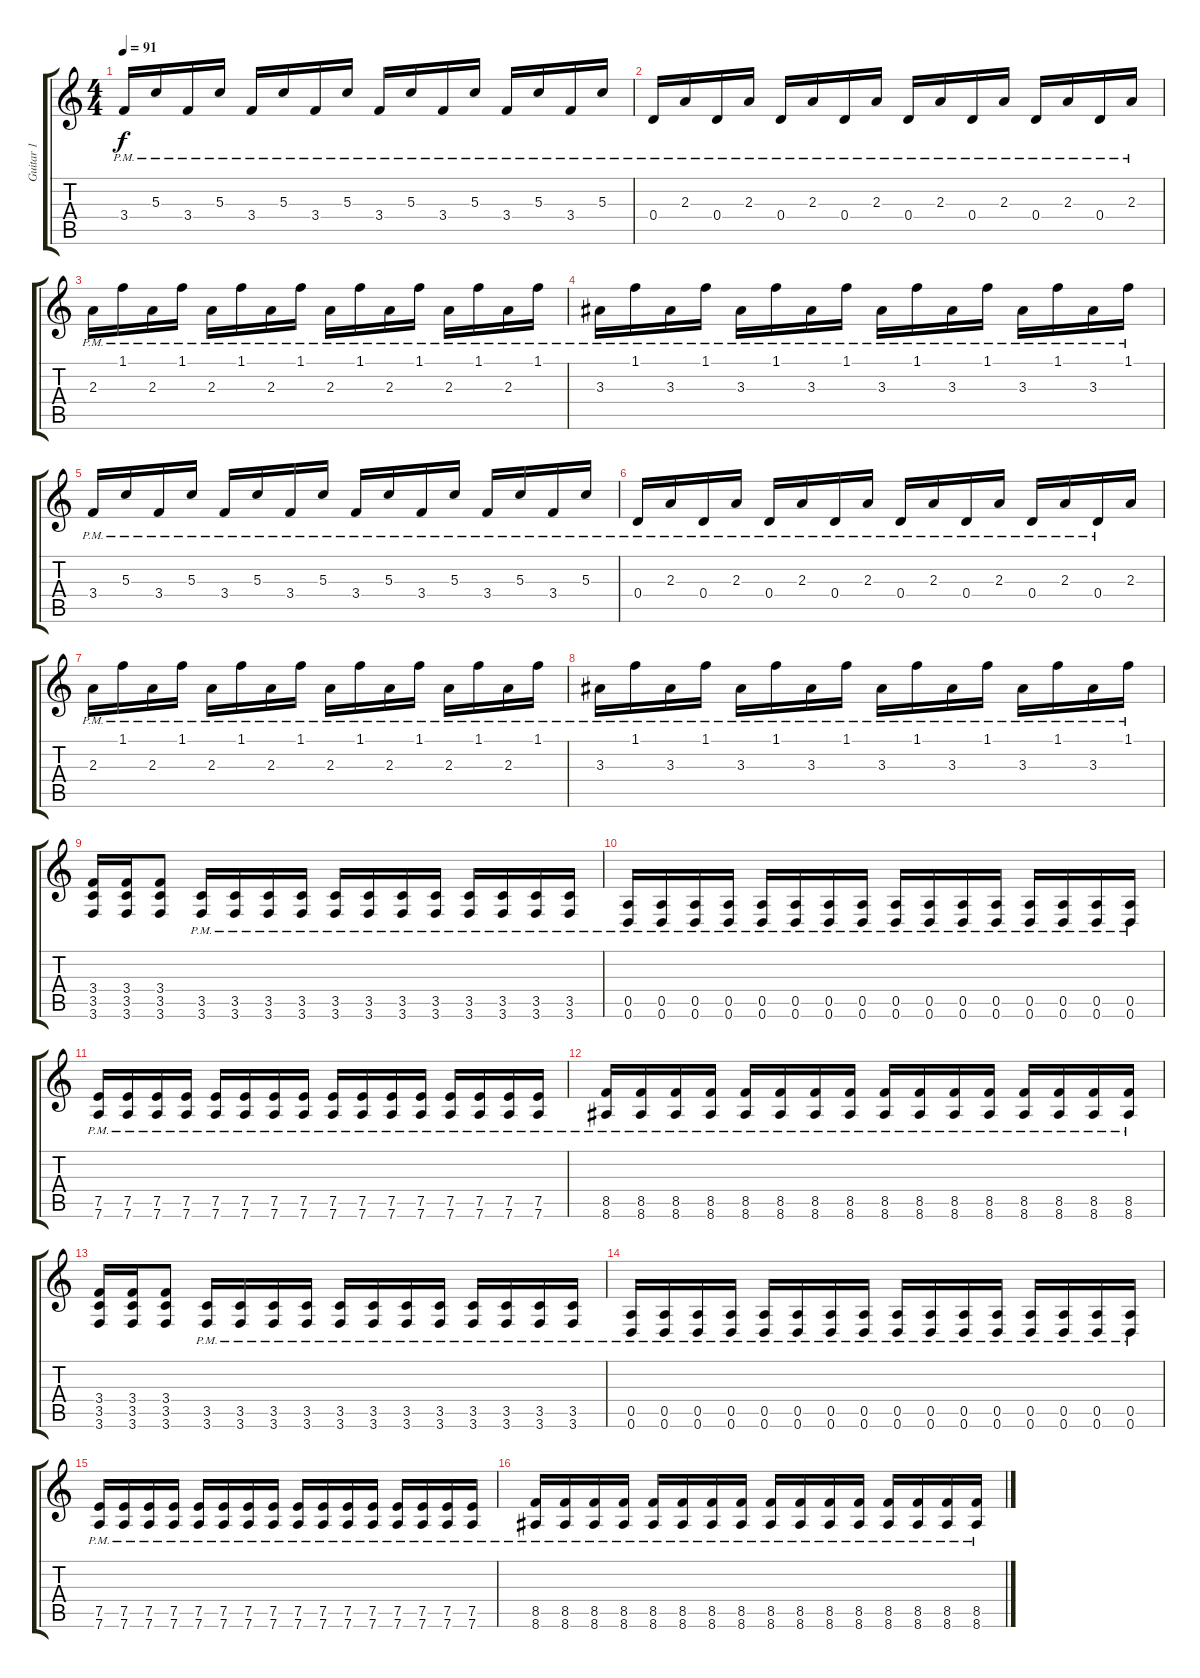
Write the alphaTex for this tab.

\track ("Guitar 1" "Guitar 1") {instrument distortionguitar}
\staff {score tabs}
\tuning (E4 B3 G3 D3 A2 D2) {hide}
\ts (4 4)
\tempo 91
\clef g2
\ks c
3.4{pm}.16{dy f instrument distortionguitar} 5.3{pm}.16 3.4{pm}.16 5.3{pm}.16 3.4{pm}.16 5.3{pm}.16 3.4{pm}.16 5.3{pm}.16 3.4{pm}.16 5.3{pm}.16 3.4{pm}.16 5.3{pm}.16 3.4{pm}.16 5.3{pm}.16 3.4{pm}.16 5.3{pm}.16 |
0.4{pm}.16 2.3{pm}.16 0.4{pm}.16 2.3{pm}.16 0.4{pm}.16 2.3{pm}.16 0.4{pm}.16 2.3{pm}.16 0.4{pm}.16 2.3{pm}.16 0.4{pm}.16 2.3{pm}.16 0.4{pm}.16 2.3{pm}.16 0.4{pm}.16 2.3{pm}.16 |
2.3{pm}.16 1.1{pm}.16 2.3{pm}.16 1.1{pm}.16 2.3{pm}.16 1.1{pm}.16 2.3{pm}.16 1.1{pm}.16 2.3{pm}.16 1.1{pm}.16 2.3{pm}.16 1.1{pm}.16 2.3{pm}.16 1.1{pm}.16 2.3{pm}.16 1.1{pm}.16 |
3.3{pm}.16 1.1{pm}.16 3.3{pm}.16 1.1{pm}.16 3.3{pm}.16 1.1{pm}.16 3.3{pm}.16 1.1{pm}.16 3.3{pm}.16 1.1{pm}.16 3.3{pm}.16 1.1{pm}.16 3.3{pm}.16 1.1{pm}.16 3.3{pm}.16 1.1{pm}.16 |
3.4{pm}.16{instrument distortionguitar} 5.3{pm}.16 3.4{pm}.16 5.3{pm}.16 3.4{pm}.16 5.3{pm}.16 3.4{pm}.16 5.3{pm}.16 3.4{pm}.16 5.3{pm}.16 3.4{pm}.16 5.3{pm}.16 3.4{pm}.16 5.3{pm}.16 3.4{pm}.16 5.3{pm}.16 |
0.4{pm}.16 2.3{pm}.16 0.4{pm}.16 2.3{pm}.16 0.4{pm}.16 2.3{pm}.16 0.4{pm}.16 2.3{pm}.16 0.4{pm}.16 2.3{pm}.16 0.4{pm}.16 2.3{pm}.16 0.4{pm}.16 2.3{pm}.16 0.4{pm}.16 2.3.16 |
2.3{pm}.16 1.1{pm}.16 2.3{pm}.16 1.1{pm}.16 2.3{pm}.16 1.1{pm}.16 2.3{pm}.16 1.1{pm}.16 2.3{pm}.16 1.1{pm}.16 2.3{pm}.16 1.1{pm}.16 2.3{pm}.16 1.1{pm}.16 2.3{pm}.16 1.1{pm}.16 |
3.3{pm}.16 1.1{pm}.16 3.3{pm}.16 1.1{pm}.16 3.3{pm}.16 1.1{pm}.16 3.3{pm}.16 1.1{pm}.16 3.3{pm}.16 1.1{pm}.16 3.3{pm}.16 1.1{pm}.16 3.3{pm}.16 1.1{pm}.16 3.3{pm}.16 1.1{pm}.16 |
(3.4 3.5 3.6).16 (3.4 3.5 3.6).16 (3.4 3.5 3.6).8 (3.5 3.6{pm}).16 (3.5 3.6{pm}).16 (3.5 3.6{pm}).16 (3.5 3.6{pm}).16 (3.5 3.6{pm}).16 (3.5 3.6{pm}).16 (3.5 3.6{pm}).16 (3.5 3.6{pm}).16 (3.5 3.6{pm}).16 (3.5 3.6{pm}).16 (3.5 3.6{pm}).16 (3.5 3.6{pm}).16 |
(0.5{pm} 0.6).16 (0.5{pm} 0.6).16 (0.5 0.6{pm}).16 (0.5 0.6{pm}).16 (0.5 0.6{pm}).16 (0.5 0.6{pm}).16 (0.5 0.6{pm}).16 (0.5 0.6{pm}).16 (0.5 0.6{pm}).16 (0.5 0.6{pm}).16 (0.5 0.6{pm}).16 (0.5 0.6{pm}).16 (0.5 0.6{pm}).16 (0.5 0.6{pm}).16 (0.5 0.6{pm}).16 (0.5 0.6{pm}).16 |
(7.5{pm} 7.6).16 (7.5{pm} 7.6).16 (7.5{pm} 7.6).16 (7.5{pm} 7.6).16 (7.5{pm} 7.6).16 (7.5{pm} 7.6).16 (7.5{pm} 7.6).16 (7.5{pm} 7.6).16 (7.5{pm} 7.6).16 (7.5{pm} 7.6).16 (7.5{pm} 7.6).16 (7.5{pm} 7.6).16 (7.5{pm} 7.6).16 (7.5{pm} 7.6).16 (7.5{pm} 7.6).16 (7.5{pm} 7.6).16 |
(8.5{pm} 8.6).16 (8.5{pm} 8.6).16 (8.5{pm} 8.6).16 (8.5{pm} 8.6).16 (8.5{pm} 8.6).16 (8.5{pm} 8.6).16 (8.5{pm} 8.6).16 (8.5{pm} 8.6).16 (8.5{pm} 8.6).16 (8.5{pm} 8.6).16 (8.5{pm} 8.6).16 (8.5{pm} 8.6).16 (8.5{pm} 8.6).16 (8.5{pm} 8.6).16 (8.5{pm} 8.6).16 (8.5{pm} 8.6).16 |
(3.4 3.5 3.6).16 (3.4 3.5 3.6).16 (3.4 3.5 3.6).8 (3.5 3.6{pm}).16 (3.5 3.6{pm}).16 (3.5 3.6{pm}).16 (3.5 3.6{pm}).16 (3.5 3.6{pm}).16 (3.5 3.6{pm}).16 (3.5 3.6{pm}).16 (3.5 3.6{pm}).16 (3.5 3.6{pm}).16 (3.5 3.6{pm}).16 (3.5 3.6{pm}).16 (3.5 3.6{pm}).16 |
(0.5{pm} 0.6).16 (0.5{pm} 0.6).16 (0.5 0.6{pm}).16 (0.5 0.6{pm}).16 (0.5 0.6{pm}).16 (0.5 0.6{pm}).16 (0.5 0.6{pm}).16 (0.5 0.6{pm}).16 (0.5 0.6{pm}).16 (0.5 0.6{pm}).16 (0.5 0.6{pm}).16 (0.5 0.6{pm}).16 (0.5 0.6{pm}).16 (0.5 0.6{pm}).16 (0.5 0.6{pm}).16 (0.5 0.6{pm}).16 |
(7.5{pm} 7.6).16 (7.5{pm} 7.6).16 (7.5{pm} 7.6).16 (7.5{pm} 7.6).16 (7.5{pm} 7.6).16 (7.5{pm} 7.6).16 (7.5{pm} 7.6).16 (7.5{pm} 7.6).16 (7.5{pm} 7.6).16 (7.5{pm} 7.6).16 (7.5{pm} 7.6).16 (7.5{pm} 7.6).16 (7.5{pm} 7.6).16 (7.5{pm} 7.6).16 (7.5{pm} 7.6).16 (7.5{pm} 7.6).16 |
(8.5{pm} 8.6).16 (8.5{pm} 8.6).16 (8.5{pm} 8.6).16 (8.5{pm} 8.6).16 (8.5{pm} 8.6).16 (8.5{pm} 8.6).16 (8.5{pm} 8.6).16 (8.5{pm} 8.6).16 (8.5{pm} 8.6).16 (8.5{pm} 8.6).16 (8.5{pm} 8.6).16 (8.5{pm} 8.6).16 (8.5{pm} 8.6).16 (8.5{pm} 8.6).16 (8.5{pm} 8.6).16 (8.5{pm} 8.6).16
